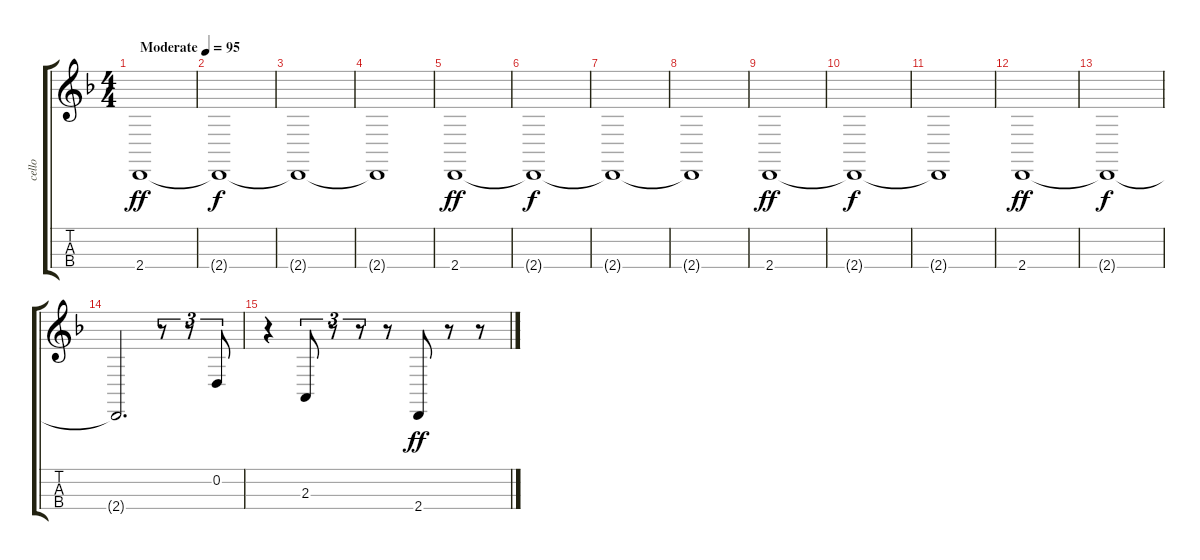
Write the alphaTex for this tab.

\track ("cello" "cello") {instrument tremolostrings}
\staff {score tabs}
\tuning (A3 D3 G2 C2) {hide}
\ts (4 4)
\tempo (95 "Moderate")
\clef g2
\ks f
2.4.1{dy ff instrument tremolostrings} |
2.4{t}.1{dy f} |
2.4{t}.1 |
2.4{t}.1 |
2.4.1{dy ff} |
2.4{t}.1{dy f} |
2.4{t}.1 |
2.4{t}.1 |
2.4.1{dy ff} |
2.4{t}.1{dy f} |
2.4{t}.1 |
2.4.1{dy ff} |
2.4{t}.1{dy f} |
2.4{t}.2{d} r.8{tu (3 2)} r.8{tu (3 2)} 0.2.8{tu (3 2)} |
r.4 2.3.8{tu (3 2)} r.8{tu (3 2)} r.8{tu (3 2)} r.8 2.4.8{dy ff} r.8 r.8
